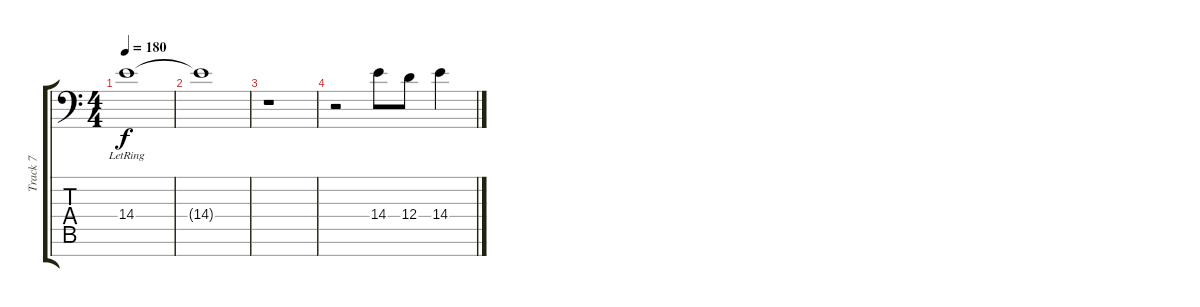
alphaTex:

\track ("Track 7" "Track 7") {instrument brasssection}
\staff {score tabs}
\tuning (E4 B3 G3 D3 A2 E2 C-1) {hide}
\ts (4 4)
\tempo 180
\clef f4
\ks c
14.4{lr}.1{dy f} |
14.4{t}.1 |
r.1 |
r.2 14.4.8 12.4.8 14.4.4
